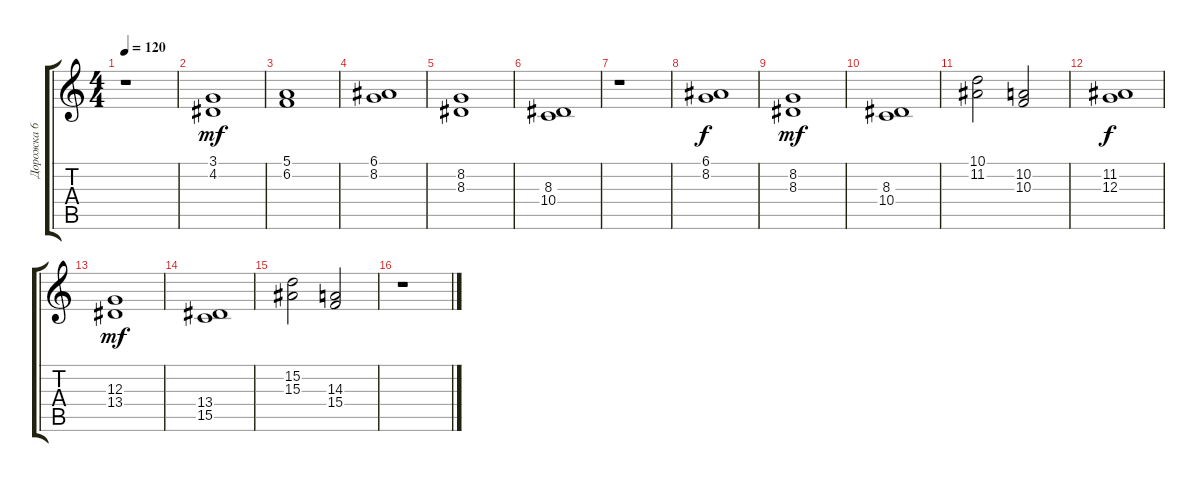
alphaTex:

\track ("Дорожка 6" "Дорожка 6") {instrument stringensemble2}
\staff {score tabs}
\tuning (E4 B3 G3 D3 A2 E2) {hide}
\ts (4 4)
\tempo 120
\clef g2
\ks c
r.1{dy mf} |
(3.1 4.2).1 |
(5.1 6.2).1 |
(6.1 8.2).1 |
(8.2 8.3).1 |
(8.3 10.4).1 |
r.1 |
(6.1 8.2).1{dy f} |
(8.2 8.3).1{dy mf} |
(8.3 10.4).1 |
(10.1 11.2).2 (10.2 10.3).2 |
(11.2 12.3).1{dy f} |
(12.3 13.4).1{dy mf} |
(13.4 15.5).1 |
(15.2 15.3).2 (14.3 15.4).2 |
r.1
